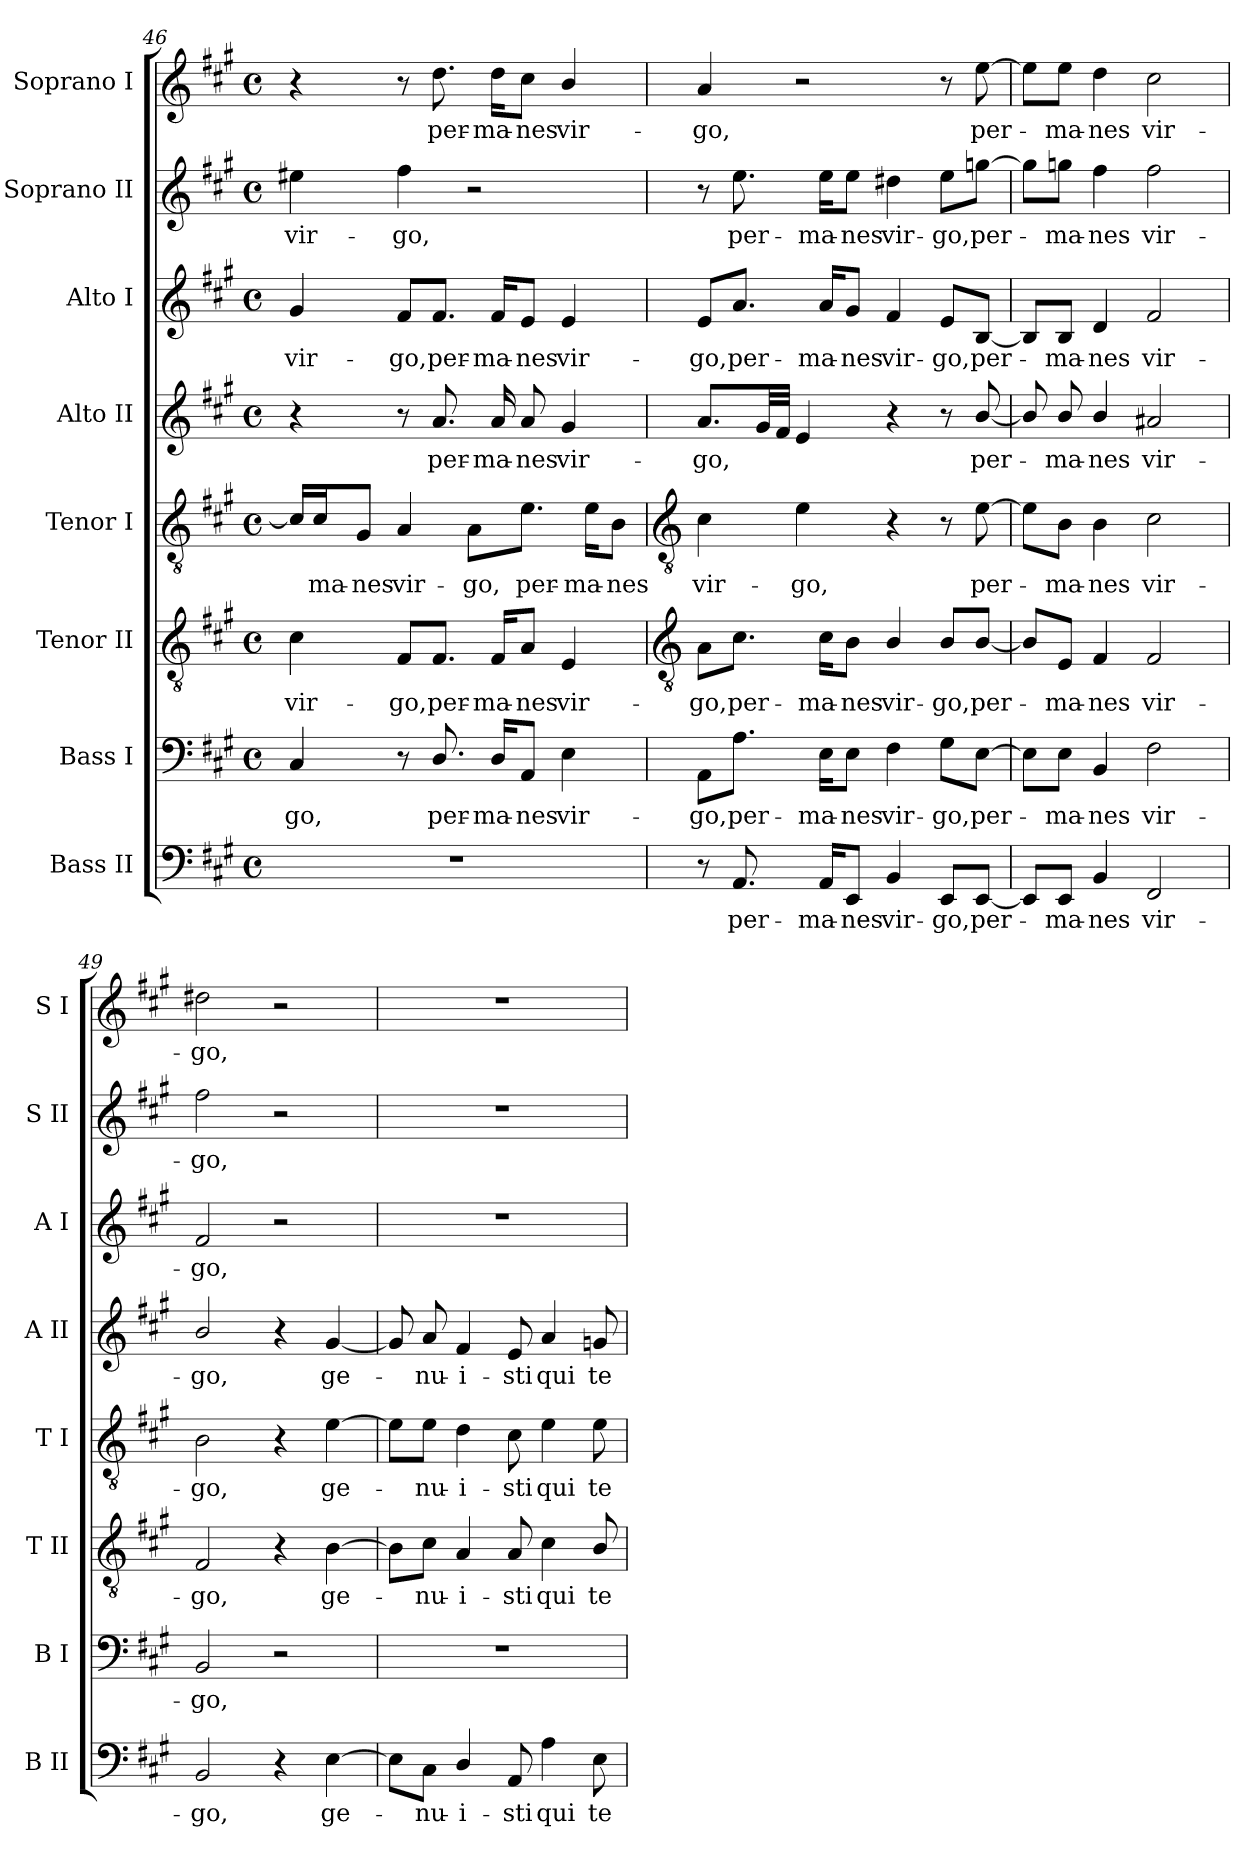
**kern	**text	**kern	**text	**kern	**text	**kern	**text	**kern	**text	**kern	**text	**kern	**text	**kern	**text
*part8	*part8	*part7	*part7	*part6	*part6	*part5	*part5	*part4	*part4	*part3	*part3	*part2	*part2	*part1	*part1
*staff8	*staff8	*staff7	*staff7	*staff6	*staff6	*staff5	*staff5	*staff4	*staff4	*staff3	*staff3	*staff2	*staff2	*staff1	*staff1
*I"Bass II	*	*I"Bass I	*	*I"Tenor II	*	*I"Tenor I	*	*I"Alto II	*	*I"Alto I	*	*I"Soprano II	*	*I"Soprano I	*
*I'B II	*	*I'B I	*	*I'T II	*	*I'T I	*	*I'A II	*	*I'A I	*	*I'S II	*	*I'S I	*
*clefF4	*	*clefF4	*	*clefGv2	*	*clefGv2	*	*clefG2	*	*clefG2	*	*clefG2	*	*clefG2	*
*k[f#c#g#]	*	*k[f#c#g#]	*	*k[f#c#g#]	*	*k[f#c#g#]	*	*k[f#c#g#]	*	*k[f#c#g#]	*	*k[f#c#g#]	*	*k[f#c#g#]	*
*A:	*	*A:	*	*A:	*	*A:	*	*A:	*	*A:	*	*A:	*	*A:	*
*M4/4	*	*M4/4	*	*M4/4	*	*M4/4	*	*M4/4	*	*M4/4	*	*M4/4	*	*M4/4	*
*met(c)	*	*met(c)	*	*met(c)	*	*met(c)	*	*met(c)	*	*met(c)	*	*met(c)	*	*met(c)	*
=46	=46	=46	=46	=46	=46	=46	=46	=46	=46	=46	=46	=46	=46	=46	=46
!	!	!	!LO:LY:b	!	!LO:LY:b	!	!	!	!	!	!LO:LY:b	!	!LO:LY:b	!	!
1r	.	4C#	-go,	4c#	vir-	16c#/LL]	.	4r	.	4g#	vir-	4ee#X	vir-	4r	.
!	!	!	!	!	!	!	!LO:LY:b	!	!	!	!	!	!	!	!
.	.	.	.	.	.	16c#/J	ma-	.	.	.	.	.	.	.	.
!	!	!	!	!	!	!	!LO:LY:b	!	!	!	!	!	!	!	!
.	.	.	.	.	.	8G#/J	-nes	.	.	.	.	.	.	.	.
!	!	!	!	!	!LO:LY:b	!	!LO:LY:b	!	!	!	!LO:LY:b	!	!LO:LY:b	!	!
.	.	8r	.	8F#/L	-go,	4A	vir-	8r	.	8f#/L	-go,	4ff#	-go,	8r	.
!	!	!	!LO:LY:b	!	!LO:LY:b	!	!	!	!LO:LY:b	!	!LO:LY:b	!	!	!	!LO:LY:b
.	.	8.D/	per-	8.F#/J	per-	.	.	8.a	per-	8.f#/J	per-	.	.	8.dd	per-
!	!	!	!	!	!	!	!LO:LY:b	!	!	!	!	!	!	!	!
.	.	.	.	.	.	8A\L	-go,	.	.	.	.	2r	.	.	.
!	!	!	!LO:LY:b	!	!LO:LY:b	!	!	!	!LO:LY:b	!	!LO:LY:b	!	!	!	!LO:LY:b
.	.	16D/KL	-ma-	16F#/KL	-ma-	.	.	16a	-ma-	16f#/KL	-ma-	.	.	16dd\KL	-ma-
!	!	!	!LO:LY:b	!	!LO:LY:b	!	!LO:LY:b	!	!LO:LY:b	!	!LO:LY:b	!	!	!	!LO:LY:b
.	.	8AA/J	-nes	8A/J	-nes	8.e\J	per-	8a	-nes	8e/J	-nes	.	.	8cc#\J	-nes
!	!	!	!LO:LY:b	!	!LO:LY:b	!	!	!	!LO:LY:b	!	!LO:LY:b	!	!	!	!LO:LY:b
.	.	4E	vir-	4E	vir-	.	.	4g#	vir-	4e	vir-	.	.	4b/	vir-
!	!	!	!	!	!	!	!LO:LY:b	!	!	!	!	!	!	!	!
.	.	.	.	.	.	16e\KL	-ma-	.	.	.	.	.	.	.	.
!	!	!	!	!	!	!	!LO:LY:b	!	!	!	!	!	!	!	!
.	.	.	.	.	.	8B\J	-nes	.	.	.	.	.	.	.	.
!!LO:LB:g=z
=47	=47	=47	=47	=47	=47	=47	=47	=47	=47	=47	=47	=47	=47	=47	=47
*	*	*	*	*clefGv2	*	*clefGv2	*	*	*	*	*	*	*	*	*
!	!	!	!LO:LY:b	!	!LO:LY:b	!	!LO:LY:b	!	!LO:LY:b	!	!LO:LY:b	!	!	!	!LO:LY:b
8r	.	8AA\L	-go,	8A\L	-go,	4c#	vir-	8.aL	-go,	8e/L	-go,	8r	.	4a	-go,
!	!LO:LY:b	!	!LO:LY:b	!	!LO:LY:b	!	!	!	!	!	!LO:LY:b	!	!LO:LY:b	!	!
8.AA	per-	8.A\J	per-	8.c#\J	per-	.	.	.	.	8.a/J	per-	8.ee	per-	.	.
.	.	.	.	.	.	.	.	32g#LL	.	.	.	.	.	.	.
.	.	.	.	.	.	.	.	32f#JJJ	.	.	.	.	.	.	.
!	!	!	!	!	!	!	!LO:LY:b	!	!	!	!	!	!	!	!
.	.	.	.	.	.	4e	-go,	4e	.	.	.	.	.	2r	.
!	!LO:LY:b	!	!LO:LY:b	!	!LO:LY:b	!	!	!	!	!	!LO:LY:b	!	!LO:LY:b	!	!
16AA/KL	-ma-	16E\KL	-ma-	16c#\KL	-ma-	.	.	.	.	16a/KL	-ma-	16ee\KL	-ma-	.	.
!	!LO:LY:b	!	!LO:LY:b	!	!LO:LY:b	!	!	!	!	!	!LO:LY:b	!	!LO:LY:b	!	!
8EE/J	-nes	8E\J	-nes	8B\J	-nes	.	.	.	.	8g#/J	-nes	8ee\J	-nes	.	.
!	!LO:LY:b	!	!LO:LY:b	!	!LO:LY:b	!	!	!	!	!	!LO:LY:b	!	!LO:LY:b	!	!
4BB	vir-	4F#	vir-	4B/	vir-	4r	.	4r	.	4f#	vir-	4dd#X	vir-	.	.
!	!LO:LY:b	!	!LO:LY:b	!	!LO:LY:b	!	!	!	!	!	!LO:LY:b	!	!LO:LY:b	!	!
8EE/L	-go,	8G#\L	-go,	8B/L	-go,	8r	.	8r	.	8e/L	-go,	8ee\L	-go,	8r	.
!	!LO:LY:b	!	!LO:LY:b	!	!LO:LY:b	!	!LO:LY:b	!	!LO:LY:b	!	!LO:LY:b	!	!LO:LY:b	!	!LO:LY:b
[8EE/J	per-	[8E\J	per-	[8B/J	per-	[8e	per-	[8b/	per-	[8B/J	per-	[8ggn\J	per-	[8ee	per-
=48	=48	=48	=48	=48	=48	=48	=48	=48	=48	=48	=48	=48	=48	=48	=48
8EE/L]	.	8E\L]	.	8B/L]	.	8e\L]	.	8b/]	.	8B/L]	.	8gg\L]	.	8ee\L]	.
!	!LO:LY:b	!	!LO:LY:b	!	!LO:LY:b	!	!LO:LY:b	!	!LO:LY:b	!	!LO:LY:b	!	!LO:LY:b	!	!LO:LY:b
8EE/J	ma-	8E\J	ma-	8E/J	ma-	8B\J	ma-	8b/	ma-	8B/J	ma-	8ggn\J	ma-	8ee\J	ma-
!	!LO:LY:b	!	!LO:LY:b	!	!LO:LY:b	!	!LO:LY:b	!	!LO:LY:b	!	!LO:LY:b	!	!LO:LY:b	!	!LO:LY:b
4BB	-nes	4BB	-nes	4F#	-nes	4B	-nes	4b/	-nes	4d	-nes	4ff#	-nes	4dd	-nes
!	!LO:LY:b	!	!LO:LY:b	!	!LO:LY:b	!	!LO:LY:b	!	!LO:LY:b	!	!LO:LY:b	!	!LO:LY:b	!	!LO:LY:b
2FF#	vir-	2F#	vir-	2F#	vir-	2c#	vir-	2a#X	vir-	2f#	vir-	2ff#	vir-	2cc#	vir-
=49	=49	=49	=49	=49	=49	=49	=49	=49	=49	=49	=49	=49	=49	=49	=49
!	!LO:LY:b	!	!LO:LY:b	!	!LO:LY:b	!	!LO:LY:b	!	!LO:LY:b	!	!LO:LY:b	!	!LO:LY:b	!	!LO:LY:b
2BB	-go,	2BB	-go,	2F#	-go,	2B	-go,	2b/	-go,	2f#	-go,	2ff#	-go,	2dd#X	-go,
4r	.	2r	.	4r	.	4r	.	4r	.	2r	.	2r	.	2r	.
!	!LO:LY:b	!	!	!	!LO:LY:b	!	!LO:LY:b	!	!LO:LY:b	!	!	!	!	!	!
[4E	ge-	.	.	[4B	ge-	[4e	ge-	[4g#	ge-	.	.	.	.	.	.
=50	=50	=50	=50	=50	=50	=50	=50	=50	=50	=50	=50	=50	=50	=50	=50
8E\L]	.	1r	.	8B\L]	.	8e\L]	.	8g#]	.	1r	.	1r	.	1r	.
!	!LO:LY:b	!	!	!	!LO:LY:b	!	!LO:LY:b	!	!LO:LY:b	!	!	!	!	!	!
8C#\J	nu-	.	.	8c#\J	nu-	8e\J	nu-	8a	nu-	.	.	.	.	.	.
!	!LO:LY:b	!	!	!	!LO:LY:b	!	!LO:LY:b	!	!LO:LY:b	!	!	!	!	!	!
4D/	-i-	.	.	4A	-i-	4d	-i-	4f#	-i-	.	.	.	.	.	.
!	!LO:LY:b	!	!	!	!LO:LY:b	!	!LO:LY:b	!	!LO:LY:b	!	!	!	!	!	!
8AA	-sti	.	.	8A	-sti	8c#	-sti	8e	-sti	.	.	.	.	.	.
!	!LO:LY:b	!	!	!	!LO:LY:b	!	!LO:LY:b	!	!LO:LY:b	!	!	!	!	!	!
4A	qui	.	.	4c#	qui	4e	qui	4a	qui	.	.	.	.	.	.
!	!LO:LY:b	!	!	!	!LO:LY:b	!	!LO:LY:b	!	!LO:LY:b	!	!	!	!	!	!
8E	te	.	.	8B/	te	8e	te	8gn	te	.	.	.	.	.	.
=	=	=	=	=	=	=	=	=	=	=	=	=	=	=	=
*-	*-	*-	*-	*-	*-	*-	*-	*-	*-	*-	*-	*-	*-	*-	*-
